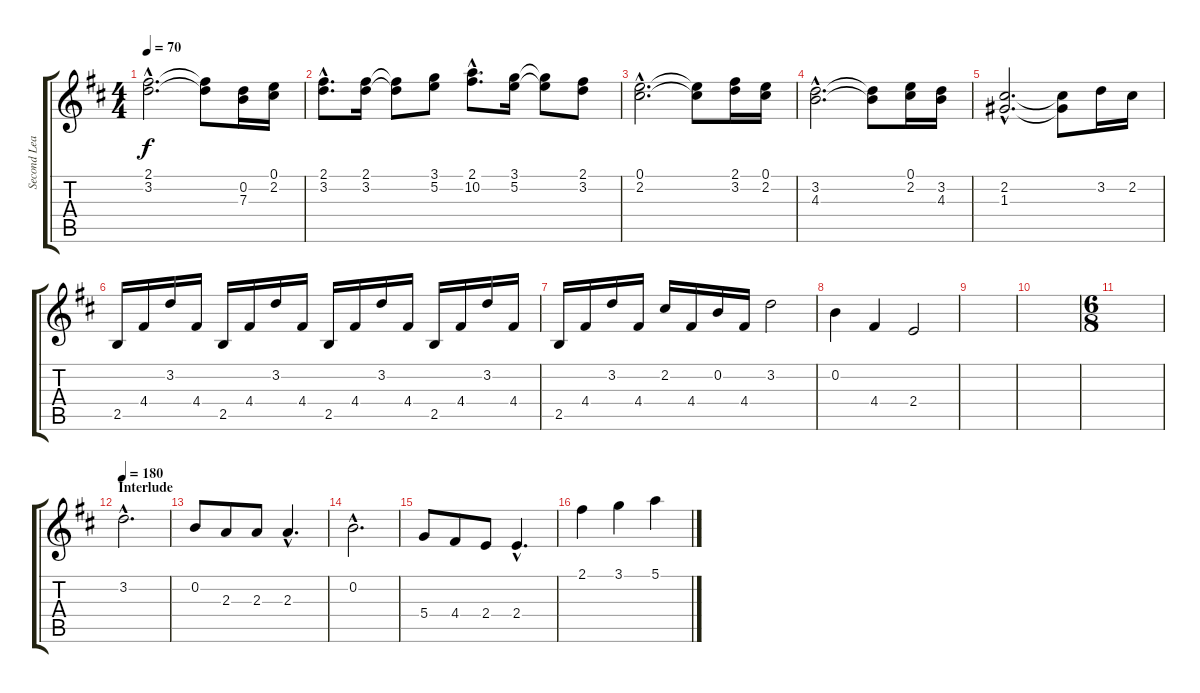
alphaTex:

\track ("Second Lead Guitar" "Second Lea") {instrument distortionguitar}
\staff {score tabs}
\tuning (E4 B3 G3 D3 A2 E2) {hide}
\ts (4 4)
\tempo 70
\clef g2
\ks d
(2.1{hac} 3.2{hac}).2{d dy f} (2.1{t} 3.2{t}).8 (0.2 7.3).16 (0.1 2.2).16 |
(2.1{hac} 3.2{hac}).8{d} (2.1 3.2).16 (2.1{t} 3.2{t}).8 (3.1 5.2).8 (2.1{hac} 10.2{hac}).8{d} (3.1 5.2).16 (3.1{t} 5.2{t}).8 (2.1 3.2).8 |
(0.1{hac} 2.2{hac}).2{d} (0.1{t} 2.2{t}).8 (2.1 3.2).16 (0.1 2.2).16 |
(3.2{hac} 4.3{hac}).2{d} (3.2{t} 4.3{t}).8 (0.1 2.2).16 (3.2 4.3).16 |
(2.2{hac} 1.3{hac}).2{d} (2.2{t} 1.3{t}).8 3.2.16 2.2.16 |
2.5.16 4.4.16 3.2.16 4.4.16 2.5.16 4.4.16 3.2.16 4.4.16 2.5.16 4.4.16 3.2.16 4.4.16 2.5.16 4.4.16 3.2.16 4.4.16 |
2.5.16 4.4.16 3.2.16 4.4.16 2.2.16 4.4.16 0.2.16 4.4.16 3.2.2 |
0.2.4 4.4.4 2.4.2 |
|
|
\ts (6 8)
|
\section ("" "Interlude")
\tempo 180
3.2{hac}.2{d volume 15} |
0.2.8 2.3.8 2.3.8 2.3{hac}.4{d} |
0.2{hac}.2{d} |
5.4.8 4.4.8 2.4.8 2.4{hac}.4{d} |
2.1.4 3.1.4 5.1.4
